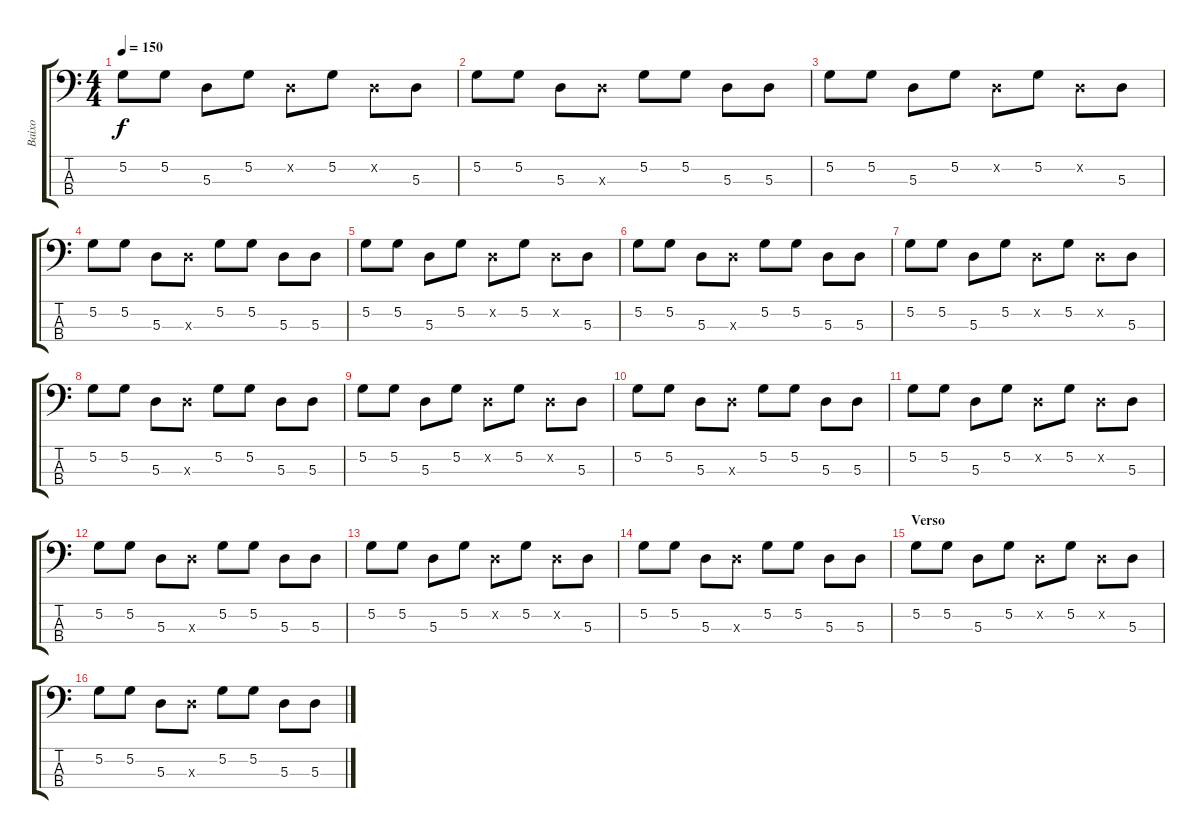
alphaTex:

\track ("Baixo" "Baixo") {instrument electricbassfinger}
\staff {score tabs}
\tuning (G2 D2 A1 D1) {hide}
\ts (4 4)
\tempo 150
\clef f4
\ks c
5.2.8{dy f instrument electricbassfinger} 5.2.8 5.3.8 5.2.8 0.2{x}.8 5.2.8 0.2{x}.8 5.3.8 |
5.2.8 5.2.8 5.3.8 5.3{x}.8 5.2.8 5.2.8 5.3.8 5.3.8 |
5.2.8{instrument electricbassfinger} 5.2.8 5.3.8 5.2.8 0.2{x}.8 5.2.8 0.2{x}.8 5.3.8 |
5.2.8 5.2.8 5.3.8 5.3{x}.8 5.2.8 5.2.8 5.3.8 5.3.8 |
5.2.8{instrument electricbassfinger} 5.2.8 5.3.8 5.2.8 0.2{x}.8 5.2.8 0.2{x}.8 5.3.8 |
5.2.8 5.2.8 5.3.8 5.3{x}.8 5.2.8 5.2.8 5.3.8 5.3.8 |
5.2.8{instrument electricbassfinger} 5.2.8 5.3.8 5.2.8 0.2{x}.8 5.2.8 0.2{x}.8 5.3.8 |
5.2.8 5.2.8 5.3.8 5.3{x}.8 5.2.8 5.2.8 5.3.8 5.3.8 |
5.2.8{instrument electricbassfinger} 5.2.8 5.3.8 5.2.8 0.2{x}.8 5.2.8 0.2{x}.8 5.3.8 |
5.2.8 5.2.8 5.3.8 5.3{x}.8 5.2.8 5.2.8 5.3.8 5.3.8 |
5.2.8{instrument electricbassfinger} 5.2.8 5.3.8 5.2.8 0.2{x}.8 5.2.8 0.2{x}.8 5.3.8 |
5.2.8 5.2.8 5.3.8 5.3{x}.8 5.2.8 5.2.8 5.3.8 5.3.8 |
5.2.8{instrument electricbassfinger} 5.2.8 5.3.8 5.2.8 0.2{x}.8 5.2.8 0.2{x}.8 5.3.8 |
5.2.8 5.2.8 5.3.8 5.3{x}.8 5.2.8 5.2.8 5.3.8 5.3.8 |
\section ("" "Verso")
5.2.8{instrument electricbassfinger} 5.2.8 5.3.8 5.2.8 0.2{x}.8 5.2.8 0.2{x}.8 5.3.8 |
5.2.8 5.2.8 5.3.8 5.3{x}.8 5.2.8 5.2.8 5.3.8 5.3.8
